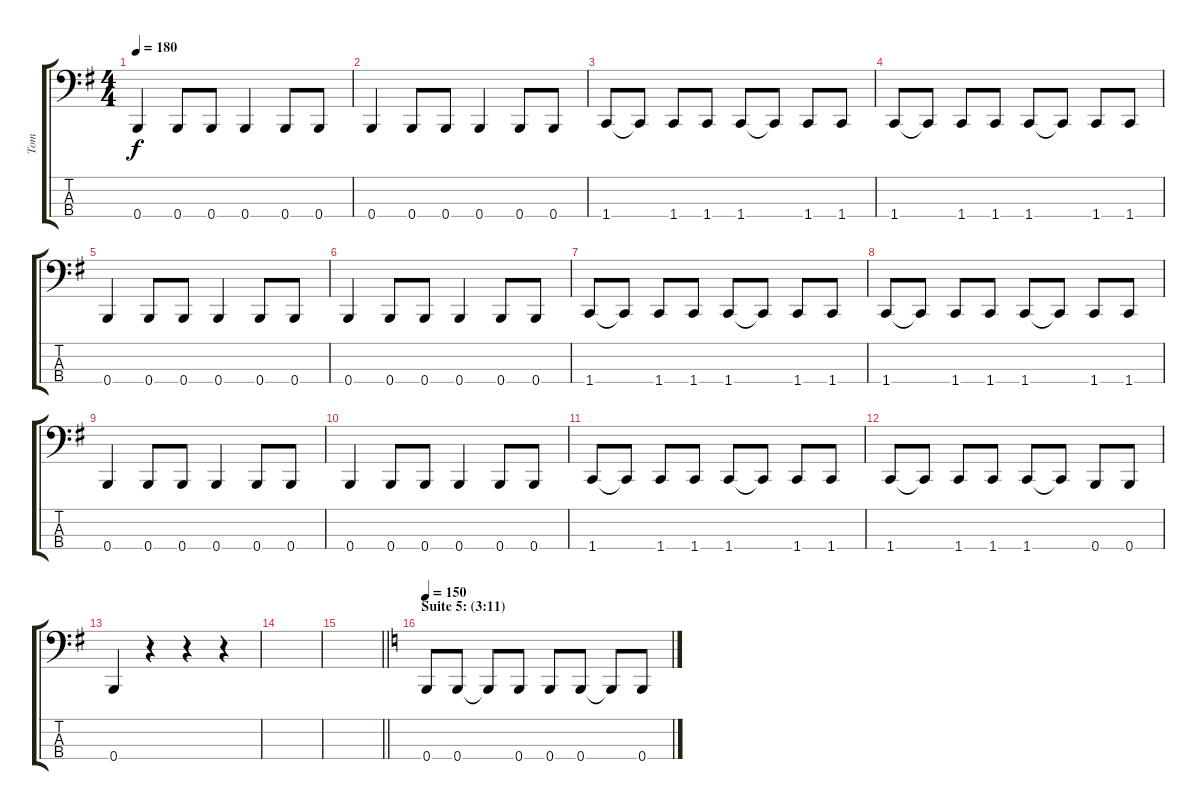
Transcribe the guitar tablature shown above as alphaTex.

\track ("Tom" "Tom") {instrument electricbasspick}
\staff {score tabs}
\tuning (D2 A1 E1 B0) {hide}
\ts (4 4)
\tempo 180
\clef f4
\ks g
0.4.4{dy f} 0.4.8 0.4.8 0.4.4 0.4.8 0.4.8 |
0.4.4 0.4.8 0.4.8 0.4.4 0.4.8 0.4.8 |
1.4.8 1.4{t}.8 1.4.8 1.4.8 1.4.8 1.4{t}.8 1.4.8 1.4.8 |
1.4.8 1.4{t}.8 1.4.8 1.4.8 1.4.8 1.4{t}.8 1.4.8 1.4.8 |
0.4.4 0.4.8 0.4.8 0.4.4 0.4.8 0.4.8 |
0.4.4 0.4.8 0.4.8 0.4.4 0.4.8 0.4.8 |
1.4.8 1.4{t}.8 1.4.8 1.4.8 1.4.8 1.4{t}.8 1.4.8 1.4.8 |
1.4.8 1.4{t}.8 1.4.8 1.4.8 1.4.8 1.4{t}.8 1.4.8 1.4.8 |
0.4.4 0.4.8 0.4.8 0.4.4 0.4.8 0.4.8 |
0.4.4 0.4.8 0.4.8 0.4.4 0.4.8 0.4.8 |
1.4.8 1.4{t}.8 1.4.8 1.4.8 1.4.8 1.4{t}.8 1.4.8 1.4.8 |
1.4.8 1.4{t}.8 1.4.8 1.4.8 1.4.8 1.4{t}.8 0.4.8 0.4.8 |
0.4.4 r.4 r.4 r.4 |
|
\barLineRight lightlight
|
\section ("" "Suite 5: (3:11)")
\tempo 150
\ks c
0.4.8 0.4.8 0.4{t}.8 0.4.8 0.4.8 0.4.8 0.4{t}.8 0.4.8
